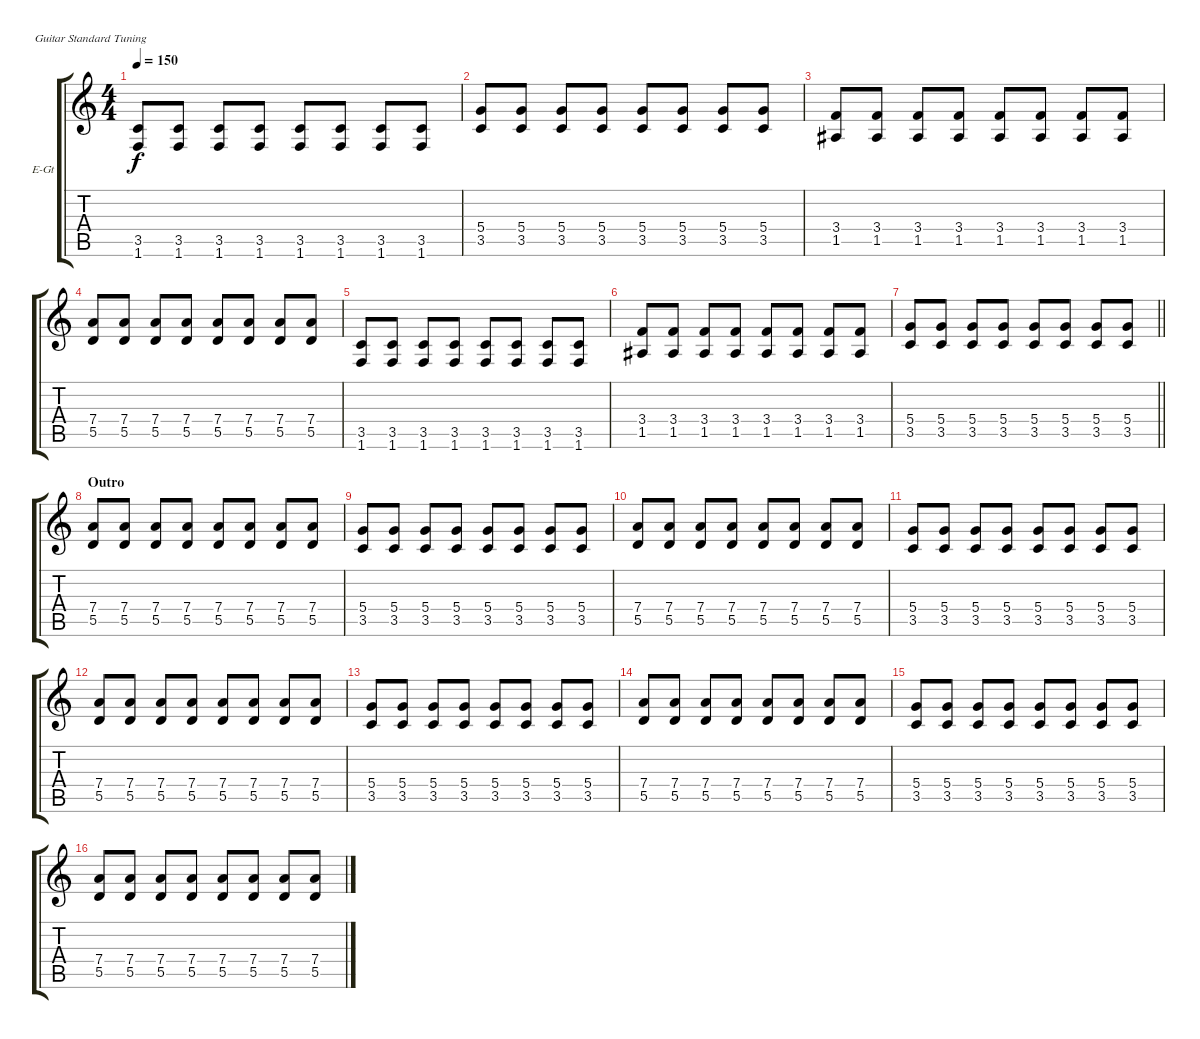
\bracketExtendMode groupsimilarinstruments
\firstSystemTrackNameOrientation horizontal
\otherSystemsTrackNameOrientation horizontal
\track ("rythm guitar" "E-Gt") {instrument distortionguitar}
\staff {score tabs}
\tuning (E4 B3 G3 D3 A2 E2)
\ts (4 4)
\tempo 150
\clef g2
\ks c
(3.5 1.6).8{dy f} (3.5 1.6).8 (3.5 1.6).8 (3.5 1.6).8 (3.5 1.6).8 (3.5 1.6).8 (3.5 1.6).8 (3.5 1.6).8 |
(5.4 3.5).8 (5.4 3.5).8 (5.4 3.5).8 (5.4 3.5).8 (5.4 3.5).8 (5.4 3.5).8 (5.4 3.5).8 (5.4 3.5).8 |
(3.4 1.5).8 (3.4 1.5).8 (3.4 1.5).8 (3.4 1.5).8 (3.4 1.5).8 (3.4 1.5).8 (3.4 1.5).8 (3.4 1.5).8 |
(7.4 5.5).8 (7.4 5.5).8 (7.4 5.5).8 (7.4 5.5).8 (7.4 5.5).8 (7.4 5.5).8 (7.4 5.5).8 (7.4 5.5).8 |
(3.5 1.6).8 (3.5 1.6).8 (3.5 1.6).8 (3.5 1.6).8 (3.5 1.6).8 (3.5 1.6).8 (3.5 1.6).8 (3.5 1.6).8 |
(3.4 1.5).8 (3.4 1.5).8 (3.4 1.5).8 (3.4 1.5).8 (3.4 1.5).8 (3.4 1.5).8 (3.4 1.5).8 (3.4 1.5).8 |
\barLineRight lightlight
(5.4 3.5).8 (5.4 3.5).8 (5.4 3.5).8 (5.4 3.5).8 (5.4 3.5).8 (5.4 3.5).8 (5.4 3.5).8 (5.4 3.5).8 |
\section ("" "Outro")
(7.4 5.5).8 (7.4 5.5).8 (7.4 5.5).8 (7.4 5.5).8 (7.4 5.5).8 (7.4 5.5).8 (7.4 5.5).8 (7.4 5.5).8 |
(5.4 3.5).8 (5.4 3.5).8 (5.4 3.5).8 (5.4 3.5).8 (5.4 3.5).8 (5.4 3.5).8 (5.4 3.5).8 (5.4 3.5).8 |
(7.4 5.5).8 (7.4 5.5).8 (7.4 5.5).8 (7.4 5.5).8 (7.4 5.5).8 (7.4 5.5).8 (7.4 5.5).8 (7.4 5.5).8 |
(5.4 3.5).8 (5.4 3.5).8 (5.4 3.5).8 (5.4 3.5).8 (5.4 3.5).8 (5.4 3.5).8 (5.4 3.5).8 (5.4 3.5).8 |
(7.4 5.5).8 (7.4 5.5).8 (7.4 5.5).8 (7.4 5.5).8 (7.4 5.5).8 (7.4 5.5).8 (7.4 5.5).8 (7.4 5.5).8 |
(5.4 3.5).8 (5.4 3.5).8 (5.4 3.5).8 (5.4 3.5).8 (5.4 3.5).8 (5.4 3.5).8 (5.4 3.5).8 (5.4 3.5).8 |
(7.4 5.5).8 (7.4 5.5).8 (7.4 5.5).8 (7.4 5.5).8 (7.4 5.5).8 (7.4 5.5).8 (7.4 5.5).8 (7.4 5.5).8 |
(5.4 3.5).8 (5.4 3.5).8 (5.4 3.5).8 (5.4 3.5).8 (5.4 3.5).8 (5.4 3.5).8 (5.4 3.5).8 (5.4 3.5).8 |
(7.4 5.5).8 (7.4 5.5).8 (7.4 5.5).8 (7.4 5.5).8 (7.4 5.5).8 (7.4 5.5).8 (7.4 5.5).8 (7.4 5.5).8
